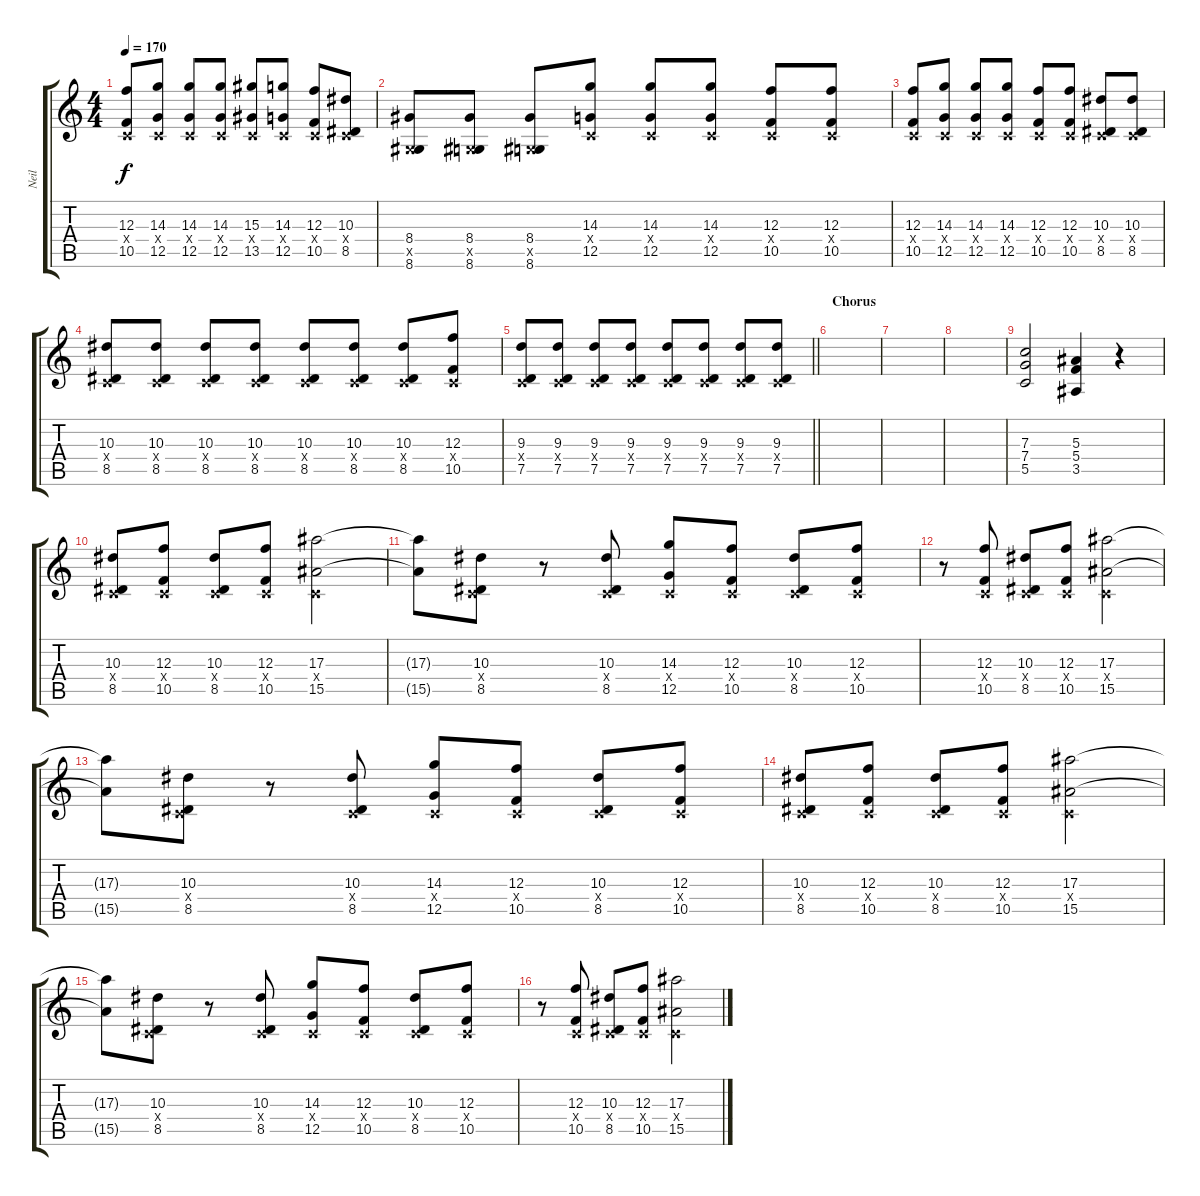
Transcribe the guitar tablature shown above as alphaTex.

\track ("Neil" "Neil") {instrument distortionguitar}
\staff {score tabs}
\tuning (D4 A3 F3 C3 G2 C2) {hide}
\ts (4 4)
\tempo 170
\clef g2
\ks c
(12.3 0.4{x} 10.5).8{dy f} (14.3 0.4{x} 12.5).8 (14.3 0.4{x} 12.5).8 (14.3 0.4{x} 12.5).8 (15.3 0.4{x} 13.5).8 (14.3 0.4{x} 12.5).8 (12.3 0.4{x} 10.5).8 (10.3 0.4{x} 8.5).8 |
(8.4 0.5{x} 8.6).8 (8.4 0.5{x} 8.6).8 (8.4 0.5{x} 8.6).8 (14.3 0.4{x} 12.5).8 (14.3 0.4{x} 12.5).8 (14.3 0.4{x} 12.5).8 (12.3 0.4{x} 10.5).8 (12.3 0.4{x} 10.5).8 |
(12.3 0.4{x} 10.5).8 (14.3 0.4{x} 12.5).8 (14.3 0.4{x} 12.5).8 (14.3 0.4{x} 12.5).8 (12.3 0.4{x} 10.5).8 (12.3 0.4{x} 10.5).8 (10.3 0.4{x} 8.5).8 (10.3 0.4{x} 8.5).8 |
(10.3 0.4{x} 8.5).8 (10.3 0.4{x} 8.5).8 (10.3 0.4{x} 8.5).8 (10.3 0.4{x} 8.5).8 (10.3 0.4{x} 8.5).8 (10.3 0.4{x} 8.5).8 (10.3 0.4{x} 8.5).8 (12.3 0.4{x} 10.5).8 |
\barLineRight lightlight
(9.3 0.4{x} 7.5).8 (9.3 0.4{x} 7.5).8 (9.3 0.4{x} 7.5).8 (9.3 0.4{x} 7.5).8 (9.3 0.4{x} 7.5).8 (9.3 0.4{x} 7.5).8 (9.3 0.4{x} 7.5).8 (9.3 0.4{x} 7.5).8 |
\section ("" "Chorus")
|
|
|
(7.3 7.4 5.5).2 (5.3 5.4 3.5).4 r.4 |
(10.3 0.4{x} 8.5).8 (12.3 0.4{x} 10.5).8 (10.3 0.4{x} 8.5).8 (12.3 0.4{x} 10.5).8 (17.3 0.4{x} 15.5).2 |
(17.3{t} 15.5{t}).8 (10.3 0.4{x} 8.5).8 r.8 (10.3 0.4{x} 8.5).8 (14.3 0.4{x} 12.5).8 (12.3 0.4{x} 10.5).8 (10.3 0.4{x} 8.5).8 (12.3 0.4{x} 10.5).8 |
r.8 (12.3 0.4{x} 10.5).8 (10.3 0.4{x} 8.5).8 (12.3 0.4{x} 10.5).8 (17.3 0.4{x} 15.5).2 |
(17.3{t} 15.5{t}).8 (10.3 0.4{x} 8.5).8 r.8 (10.3 0.4{x} 8.5).8 (14.3 0.4{x} 12.5).8 (12.3 0.4{x} 10.5).8 (10.3 0.4{x} 8.5).8 (12.3 0.4{x} 10.5).8 |
(10.3 0.4{x} 8.5).8 (12.3 0.4{x} 10.5).8 (10.3 0.4{x} 8.5).8 (12.3 0.4{x} 10.5).8 (17.3 0.4{x} 15.5).2 |
(17.3{t} 15.5{t}).8 (10.3 0.4{x} 8.5).8 r.8 (10.3 0.4{x} 8.5).8 (14.3 0.4{x} 12.5).8 (12.3 0.4{x} 10.5).8 (10.3 0.4{x} 8.5).8 (12.3 0.4{x} 10.5).8 |
r.8 (12.3 0.4{x} 10.5).8 (10.3 0.4{x} 8.5).8 (12.3 0.4{x} 10.5).8 (17.3 0.4{x} 15.5).2
